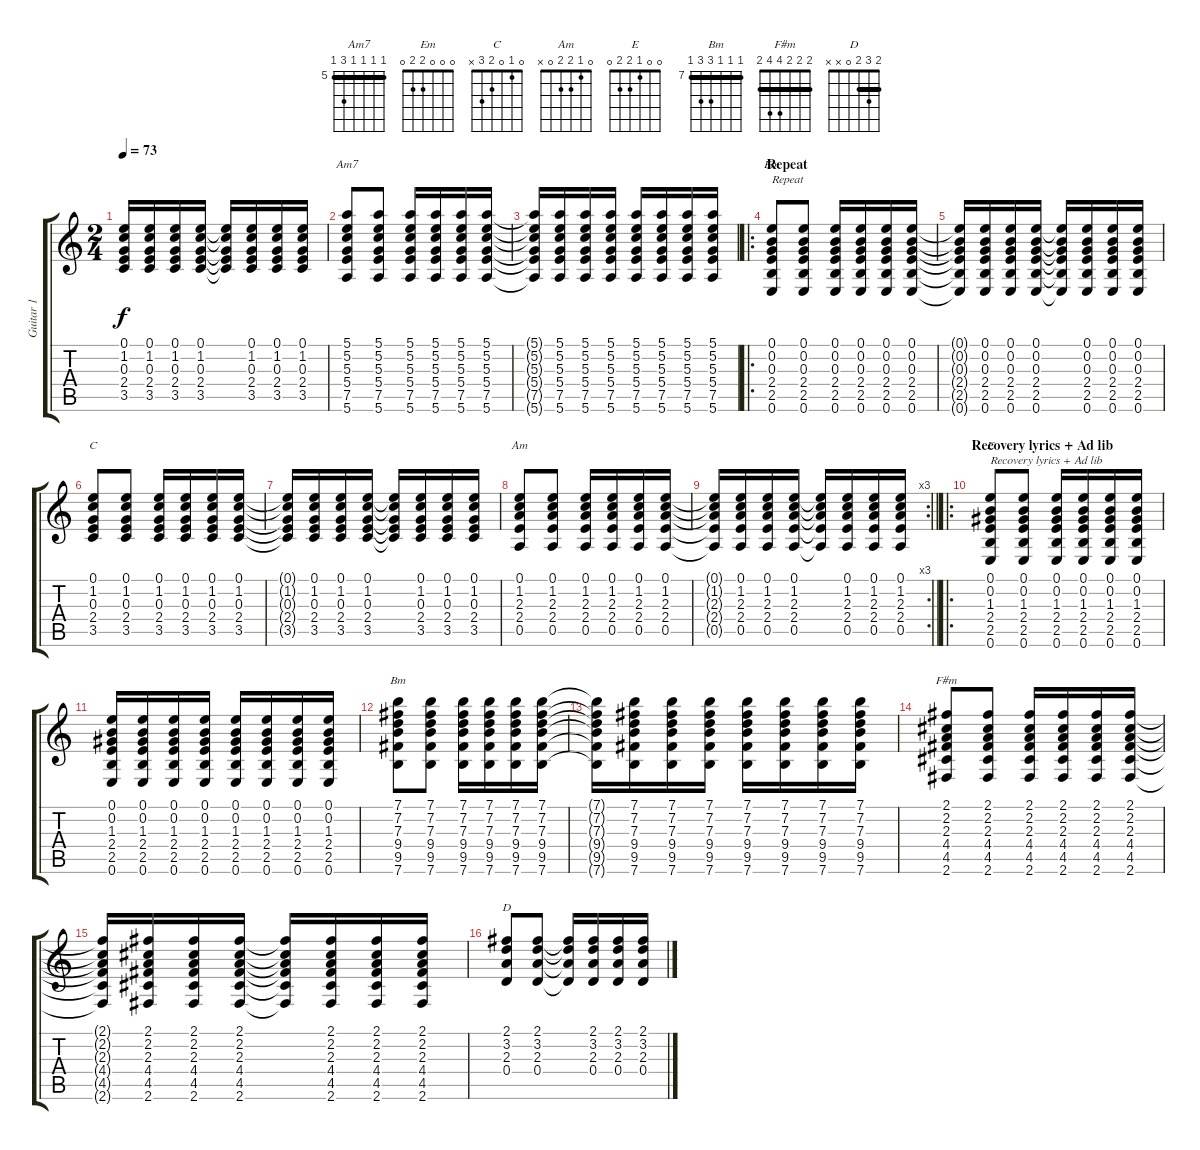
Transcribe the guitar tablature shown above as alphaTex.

\track ("Guitar 1" "Guitar 1") {instrument acousticguitarnylon}
\staff {score tabs}
\tuning (E4 B3 G3 D3 A2 E2) {hide}
\chord ("Am7" 5 5 5 5 7 5) {firstfret 5 barre 5}
\chord ("Em" 0 0 0 2 2 0)
\chord ("C" 0 1 0 2 3 x)
\chord ("Am" 0 1 2 2 0 x)
\chord ("E" 0 0 1 2 2 0)
\chord ("Bm" 7 7 7 9 9 7) {firstfret 7 barre 7}
\chord ("F#m" 2 2 2 4 4 2) {barre 2}
\chord ("D" 2 3 2 0 x x) {barre 2}
\ts (2 4)
\tempo 73
\clef g2
\ks c
(0.1{t} 1.2{t} 0.3{t} 2.4{t} 3.5{t}).16{dy f} (0.1 1.2 0.3 2.4 3.5).16 (0.1 1.2 0.3 2.4 3.5).16 (0.1 1.2 0.3 2.4 3.5).16 (0.1{t} 1.2{t} 0.3{t} 2.4{t} 3.5{t}).16 (0.1 1.2 0.3 2.4 3.5).16 (0.1 1.2 0.3 2.4 3.5).16 (0.1 1.2 0.3 2.4 3.5).16 |
(5.1 5.2 5.3 5.4 7.5 5.6).8{ch "Am7"} (5.1 5.2 5.3 5.4 7.5 5.6).8 (5.1 5.2 5.3 5.4 7.5 5.6).16 (5.1 5.2 5.3 5.4 7.5 5.6).16 (5.1 5.2 5.3 5.4 7.5 5.6).16 (5.1 5.2 5.3 5.4 7.5 5.6).16 |
(5.1{t} 5.2{t} 5.3{t} 5.4{t} 7.5{t} 5.6{t}).16 (5.1 5.2 5.3 5.4 7.5 5.6).16 (5.1 5.2 5.3 5.4 7.5 5.6).16 (5.1 5.2 5.3 5.4 7.5 5.6).16 (5.1 5.2 5.3 5.4 7.5 5.6).16 (5.1 5.2 5.3 5.4 7.5 5.6).16 (5.1 5.2 5.3 5.4 7.5 5.6).16 (5.1 5.2 5.3 5.4 7.5 5.6).16 |
\ro
\section ("" "Repeat")
(0.1 0.2 0.3 2.4 2.5 0.6).8{ch "Em" txt "Repeat"} (0.1 0.2 0.3 2.4 2.5 0.6).8 (0.1 0.2 0.3 2.4 2.5 0.6).16 (0.1 0.2 0.3 2.4 2.5 0.6).16 (0.1 0.2 0.3 2.4 2.5 0.6).16 (0.1 0.2 0.3 2.4 2.5 0.6).16 |
(0.1{t} 0.2{t} 0.3{t} 2.4{t} 2.5{t} 0.6{t}).16 (0.1 0.2 0.3 2.4 2.5 0.6).16 (0.1 0.2 0.3 2.4 2.5 0.6).16 (0.1 0.2 0.3 2.4 2.5 0.6).16 (0.1{t} 0.2{t} 0.3{t} 2.4{t} 2.5{t} 0.6{t}).16 (0.1 0.2 0.3 2.4 2.5 0.6).16 (0.1 0.2 0.3 2.4 2.5 0.6).16 (0.1 0.2 0.3 2.4 2.5 0.6).16 |
(0.1 1.2 0.3 2.4 3.5).8{ch "C"} (0.1 1.2 0.3 2.4 3.5).8 (0.1 1.2 0.3 2.4 3.5).16 (0.1 1.2 0.3 2.4 3.5).16 (0.1 1.2 0.3 2.4 3.5).16 (0.1 1.2 0.3 2.4 3.5).16 |
(0.1{t} 1.2{t} 0.3{t} 2.4{t} 3.5{t}).16 (0.1 1.2 0.3 2.4 3.5).16 (0.1 1.2 0.3 2.4 3.5).16 (0.1 1.2 0.3 2.4 3.5).16 (0.1{t} 1.2{t} 0.3{t} 2.4{t} 3.5{t}).16 (0.1 1.2 0.3 2.4 3.5).16 (0.1 1.2 0.3 2.4 3.5).16 (0.1 1.2 0.3 2.4 3.5).16 |
(0.1 1.2 2.3 2.4 0.5).8{ch "Am"} (0.1 1.2 2.3 2.4 0.5).8 (0.1 1.2 2.3 2.4 0.5).16 (0.1 1.2 2.3 2.4 0.5).16 (0.1 1.2 2.3 2.4 0.5).16 (0.1 1.2 2.3 2.4 0.5).16 |
\rc 3
\barLineRight lightlight
(0.1{t} 1.2{t} 2.3{t} 2.4{t} 0.5{t}).16 (0.1 1.2 2.3 2.4 0.5).16 (0.1 1.2 2.3 2.4 0.5).16 (0.1 1.2 2.3 2.4 0.5).16 (0.1{t} 1.2{t} 2.3{t} 2.4{t} 0.5{t}).16 (0.1 1.2 2.3 2.4 0.5).16 (0.1 1.2 2.3 2.4 0.5).16 (0.1 1.2 2.3 2.4 0.5).16 |
\ro
\section ("" "Recovery lyrics + Ad lib")
(0.1 0.2 1.3 2.4 2.5 0.6).8{ch "E" txt "Recovery lyrics + Ad lib"} (0.1 0.2 1.3 2.4 2.5 0.6).8 (0.1 0.2 1.3 2.4 2.5 0.6).16 (0.1 0.2 1.3 2.4 2.5 0.6).16 (0.1 0.2 1.3 2.4 2.5 0.6).16 (0.1 0.2 1.3 2.4 2.5 0.6).16 |
(0.1 0.2 1.3 2.4 2.5 0.6).16 (0.1 0.2 1.3 2.4 2.5 0.6).16 (0.1 0.2 1.3 2.4 2.5 0.6).16 (0.1 0.2 1.3 2.4 2.5 0.6).16 (0.1 0.2 1.3 2.4 2.5 0.6).16 (0.1 0.2 1.3 2.4 2.5 0.6).16 (0.1 0.2 1.3 2.4 2.5 0.6).16 (0.1 0.2 1.3 2.4 2.5 0.6).16 |
(7.1 7.2 7.3 9.4 9.5 7.6).8{ch "Bm"} (7.1 7.2 7.3 9.4 9.5 7.6).8 (7.1 7.2 7.3 9.4 9.5 7.6).16 (7.1 7.2 7.3 9.4 9.5 7.6).16 (7.1 7.2 7.3 9.4 9.5 7.6).16 (7.1 7.2 7.3 9.4 9.5 7.6).16 |
(7.1{t} 7.2{t} 7.3{t} 9.4{t} 9.5{t} 7.6{t}).16 (7.1 7.2 7.3 9.4 9.5 7.6).16 (7.1 7.2 7.3 9.4 9.5 7.6).16 (7.1 7.2 7.3 9.4 9.5 7.6).16 (7.1 7.2 7.3 9.4 9.5 7.6).16 (7.1 7.2 7.3 9.4 9.5 7.6).16 (7.1 7.2 7.3 9.4 9.5 7.6).16 (7.1 7.2 7.3 9.4 9.5 7.6).16 |
(2.1 2.2 2.3 4.4 4.5 2.6).8{ch "F#m"} (2.1 2.2 2.3 4.4 4.5 2.6).8 (2.1 2.2 2.3 4.4 4.5 2.6).16 (2.1 2.2 2.3 4.4 4.5 2.6).16 (2.1 2.2 2.3 4.4 4.5 2.6).16 (2.1 2.2 2.3 4.4 4.5 2.6).16 |
(2.1{t} 2.2{t} 2.3{t} 4.4{t} 4.5{t} 2.6{t}).16 (2.1 2.2 2.3 4.4 4.5 2.6).16 (2.1 2.2 2.3 4.4 4.5 2.6).16 (2.1 2.2 2.3 4.4 4.5 2.6).16 (2.1{t} 2.2{t} 2.3{t} 4.4{t} 4.5{t} 2.6{t}).16 (2.1 2.2 2.3 4.4 4.5 2.6).16 (2.1 2.2 2.3 4.4 4.5 2.6).16 (2.1 2.2 2.3 4.4 4.5 2.6).16 |
(2.1 3.2 2.3 0.4).8{ch "D"} (2.1 3.2 2.3 0.4).8 (2.1{t} 3.2{t} 2.3{t} 0.4{t}).16 (2.1 3.2 2.3 0.4).16 (2.1 3.2 2.3 0.4).16 (2.1 3.2 2.3 0.4).16
